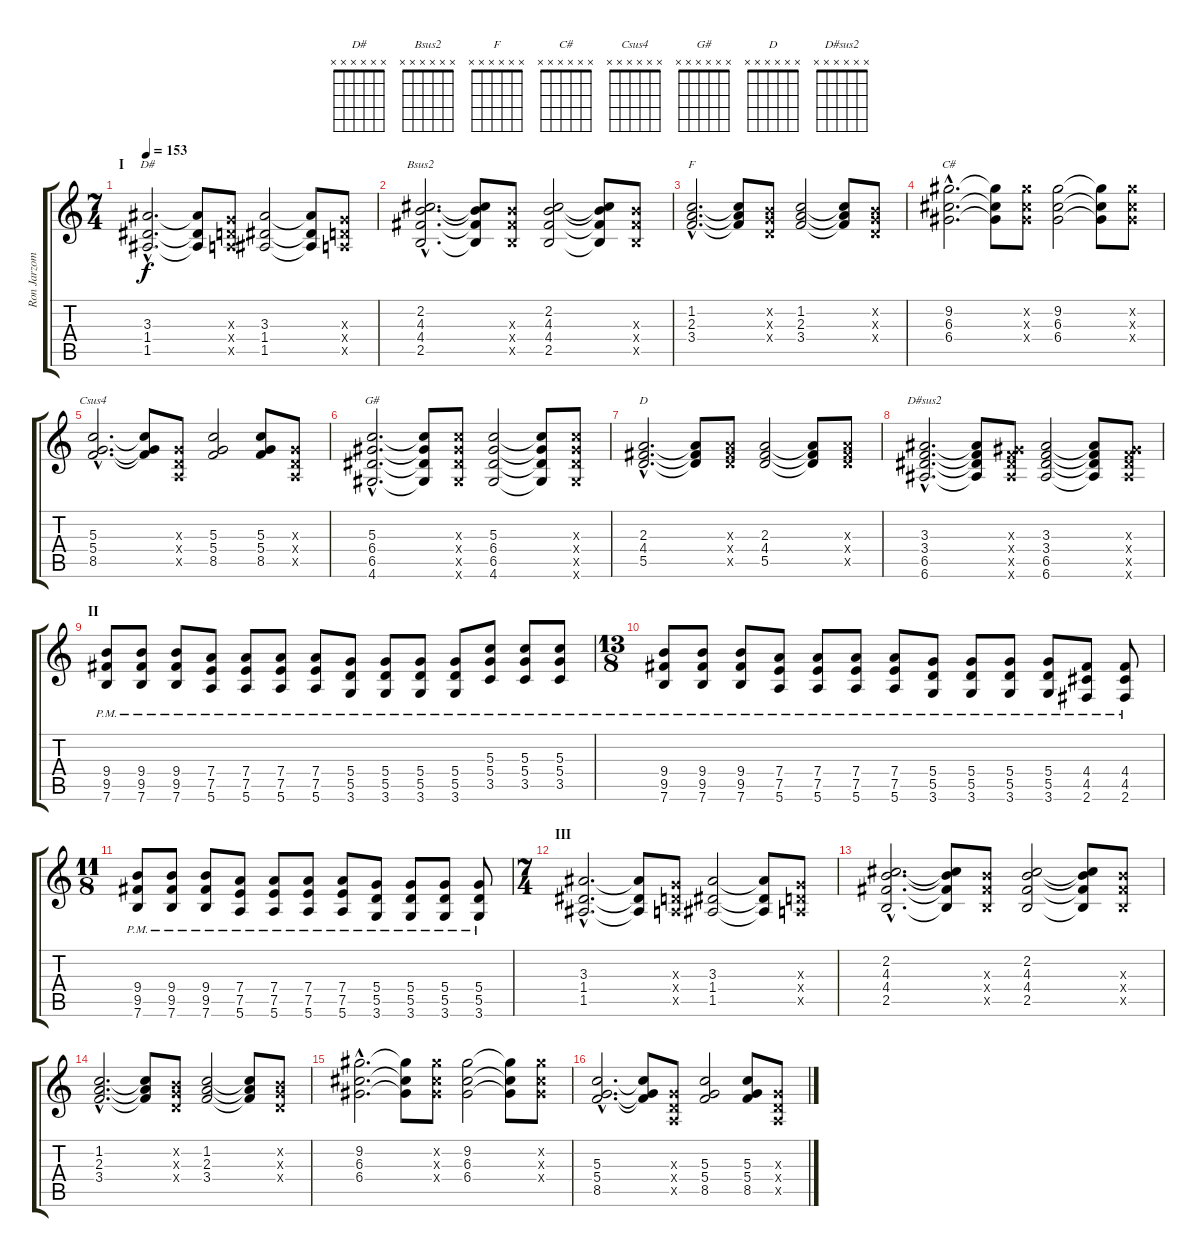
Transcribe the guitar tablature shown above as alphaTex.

\track ("Ron Jarzombek" "Ron Jarzom") {instrument distortionguitar}
\staff {score tabs}
\tuning (E4 B3 G3 D3 A2 E2) {hide}
\chord ("D#" x x x x x x)
\chord ("Bsus2" x x x x x x)
\chord ("F" x x x x x x)
\chord ("C#" x x x x x x)
\chord ("Csus4" x x x x x x)
\chord ("G#" x x x x x x)
\chord ("D" x x x x x x)
\chord ("D#sus2" x x x x x x)
\ts (7 4)
\section ("" "I")
\tempo 153
\clef g2
\ks c
(3.3{hac} 1.4{hac} 1.5{hac}).2{d ch "D#" dy f instrument distortionguitar} (3.3{t} 1.4{t} 1.5{t}).8 (0.3{x} 0.4{x} 0.5{x}).8 (3.3 1.4 1.5).2 (3.3{t} 1.4{t} 1.5{t}).8 (0.3{x} 0.4{x} 0.5{x}).8 |
(2.2{hac} 4.3{hac} 4.4{hac} 2.5{hac}).2{d ch "Bsus2"} (2.2{t} 4.3{t} 4.4{t} 2.5{t}).8 (4.3{x} 4.4{x} 2.5{x}).8 (2.2 4.3 4.4 2.5).2 (2.2{t} 4.3{t} 4.4{t} 2.5{t}).8 (4.3{x} 4.4{x} 2.5{x}).8 |
(1.2{hac} 2.3{hac} 3.4{hac}).2{d ch "F"} (1.2{t} 2.3{t} 3.4{t}).8 (0.2{x} 0.3{x} 0.4{x}).8 (1.2 2.3 3.4).2 (1.2{t} 2.3{t} 3.4{t}).8 (0.2{x} 0.3{x} 0.4{x}).8 |
(9.2{hac} 6.3{hac} 6.4{hac}).2{d ch "C#"} (9.2{t} 6.3{t} 6.4{t}).8 (9.2{x} 6.3{x} 6.4{x}).8 (9.2 6.3 6.4).2 (9.2{t} 6.3{t} 6.4{t}).8 (9.2{x} 6.3{x} 6.4{x}).8 |
(5.3{hac} 5.4{hac} 8.5{hac}).2{d ch "Csus4"} (5.3{t} 5.4{t} 8.5{t}).8 (0.3{x} 0.4{x} 0.5{x}).8 (5.3 5.4 8.5).2 (5.3 5.4 8.5).8 (0.3{x} 0.4{x} 0.5{x}).8 |
(5.3{hac} 6.4{hac} 6.5{hac} 4.6{hac}).2{d ch "G#"} (5.3{t} 6.4{t} 6.5{t} 4.6{t}).8 (5.3{x} 6.4{x} 6.5{x} 4.6{x}).8 (5.3 6.4 6.5 4.6).2 (5.3{t} 6.4{t} 6.5{t} 4.6{t}).8 (5.3{x} 6.4{x} 6.5{x} 4.6{x}).8 |
(2.3{hac} 4.4{hac} 5.5{hac}).2{d ch "D"} (2.3{t} 4.4{t} 5.5{t}).8 (2.3{x} 4.4{x} 5.5{x}).8 (2.3 4.4 5.5).2 (2.3{t} 4.4{t} 5.5{t}).8 (2.3{x} 4.4{x} 5.5{x}).8 |
(3.3{hac} 3.4{hac} 6.5{hac} 6.6{hac}).2{d ch "D#sus2"} (3.3{t} 3.4{t} 6.5{t} 6.6{t}).8 (1.3{x} 3.4{x} 6.5{x} 6.6{x}).8 (3.3 3.4 6.5 6.6).2 (3.3{t} 3.4{t} 6.5{t} 6.6{t}).8 (1.3{x} 3.4{x} 6.5{x} 6.6{x}).8 |
\section ("" "II")
(9.4{pm} 9.5{pm} 7.6{pm}).8 (9.4{pm} 9.5{pm} 7.6{pm}).8 (9.4{pm} 9.5{pm} 7.6{pm}).8 (7.4{pm} 7.5{pm} 5.6{pm}).8 (7.4{pm} 7.5{pm} 5.6{pm}).8 (7.4{pm} 7.5{pm} 5.6{pm}).8 (7.4{pm} 7.5{pm} 5.6{pm}).8 (5.4{pm} 5.5{pm} 3.6{pm}).8 (5.4{pm} 5.5{pm} 3.6{pm}).8 (5.4{pm} 5.5{pm} 3.6{pm}).8 (5.4{pm} 5.5{pm} 3.6{pm}).8 (5.3{pm} 5.4{pm} 3.5{pm}).8 (5.3{pm} 5.4{pm} 3.5{pm}).8 (5.3{pm} 5.4{pm} 3.5{pm}).8 |
\ts (13 8)
(9.4{pm} 9.5{pm} 7.6{pm}).8 (9.4{pm} 9.5{pm} 7.6{pm}).8 (9.4{pm} 9.5{pm} 7.6{pm}).8 (7.4{pm} 7.5{pm} 5.6{pm}).8 (7.4{pm} 7.5{pm} 5.6{pm}).8 (7.4{pm} 7.5{pm} 5.6{pm}).8 (7.4{pm} 7.5{pm} 5.6{pm}).8 (5.4{pm} 5.5{pm} 3.6{pm}).8 (5.4{pm} 5.5{pm} 3.6{pm}).8 (5.4{pm} 5.5{pm} 3.6{pm}).8 (5.4{pm} 5.5{pm} 3.6{pm}).8 (4.4{pm} 4.5{pm} 2.6{pm}).8 (4.4{pm} 4.5{pm} 2.6{pm}).8 |
\ts (11 8)
(9.4{pm} 9.5{pm} 7.6{pm}).8 (9.4{pm} 9.5{pm} 7.6{pm}).8 (9.4{pm} 9.5{pm} 7.6{pm}).8 (7.4{pm} 7.5{pm} 5.6{pm}).8 (7.4{pm} 7.5{pm} 5.6{pm}).8 (7.4{pm} 7.5{pm} 5.6{pm}).8 (7.4{pm} 7.5{pm} 5.6{pm}).8 (5.4{pm} 5.5{pm} 3.6{pm}).8 (5.4{pm} 5.5{pm} 3.6{pm}).8 (5.4{pm} 5.5{pm} 3.6{pm}).8 (5.4{pm} 5.5{pm} 3.6{pm}).8 |
\ts (7 4)
\section ("" "III")
(3.3{hac} 1.4{hac} 1.5{hac}).2{d} (3.3{t} 1.4{t} 1.5{t}).8 (0.3{x} 0.4{x} 0.5{x}).8 (3.3 1.4 1.5).2 (3.3{t} 1.4{t} 1.5{t}).8 (0.3{x} 0.4{x} 0.5{x}).8 |
(2.2{hac} 4.3{hac} 4.4{hac} 2.5{hac}).2{d} (2.2{t} 4.3{t} 4.4{t} 2.5{t}).8 (4.3{x} 4.4{x} 2.5{x}).8 (2.2 4.3 4.4 2.5).2 (2.2{t} 4.3{t} 4.4{t} 2.5{t}).8 (4.3{x} 4.4{x} 2.5{x}).8 |
(1.2{hac} 2.3{hac} 3.4{hac}).2{d} (1.2{t} 2.3{t} 3.4{t}).8 (0.2{x} 0.3{x} 0.4{x}).8 (1.2 2.3 3.4).2 (1.2{t} 2.3{t} 3.4{t}).8 (0.2{x} 0.3{x} 0.4{x}).8 |
(9.2{hac} 6.3{hac} 6.4{hac}).2{d} (9.2{t} 6.3{t} 6.4{t}).8 (9.2{x} 6.3{x} 6.4{x}).8 (9.2 6.3 6.4).2 (9.2{t} 6.3{t} 6.4{t}).8 (9.2{x} 6.3{x} 6.4{x}).8 |
(5.3{hac} 5.4{hac} 8.5{hac}).2{d} (5.3{t} 5.4{t} 8.5{t}).8 (0.3{x} 0.4{x} 0.5{x}).8 (5.3 5.4 8.5).2 (5.3 5.4 8.5).8 (0.3{x} 0.4{x} 0.5{x}).8
